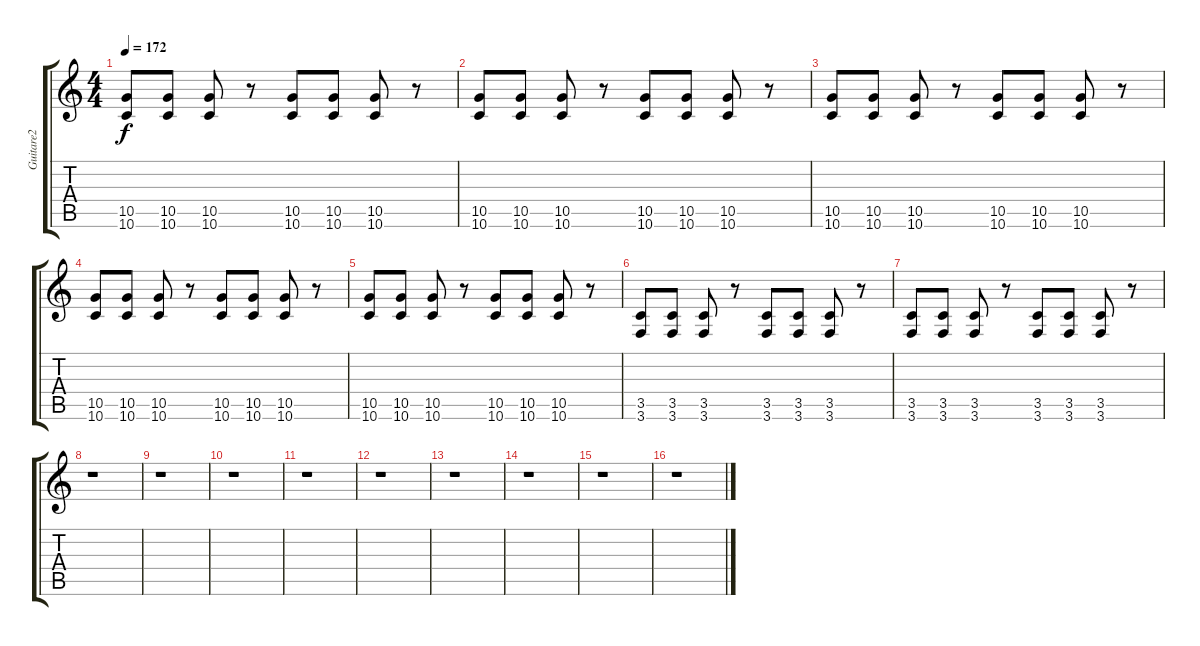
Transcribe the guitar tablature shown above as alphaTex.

\track ("Guitare2  Dr-D" "Guitare2  ") {instrument distortionguitar}
\staff {score tabs}
\tuning (E4 B3 G3 D3 A2 D2) {hide}
\ts (4 4)
\tempo 172
\clef g2
\ks c
(10.5 10.6).8{dy f} (10.5 10.6).8 (10.5 10.6).8 r.8 (10.5 10.6).8 (10.5 10.6).8 (10.5 10.6).8 r.8 |
(10.5 10.6).8 (10.5 10.6).8 (10.5 10.6).8 r.8 (10.5 10.6).8 (10.5 10.6).8 (10.5 10.6).8 r.8 |
(10.5 10.6).8 (10.5 10.6).8 (10.5 10.6).8 r.8 (10.5 10.6).8 (10.5 10.6).8 (10.5 10.6).8 r.8 |
(10.5 10.6).8 (10.5 10.6).8 (10.5 10.6).8 r.8 (10.5 10.6).8 (10.5 10.6).8 (10.5 10.6).8 r.8 |
(10.5 10.6).8 (10.5 10.6).8 (10.5 10.6).8 r.8 (10.5 10.6).8 (10.5 10.6).8 (10.5 10.6).8 r.8 |
(3.5 3.6).8 (3.5 3.6).8 (3.5 3.6).8 r.8 (3.5 3.6).8 (3.5 3.6).8 (3.5 3.6).8 r.8 |
(3.5 3.6).8 (3.5 3.6).8 (3.5 3.6).8 r.8 (3.5 3.6).8 (3.5 3.6).8 (3.5 3.6).8 r.8 |
r.1 |
r.1 |
r.1 |
r.1 |
r.1 |
r.1 |
r.1 |
r.1 |
r.1
